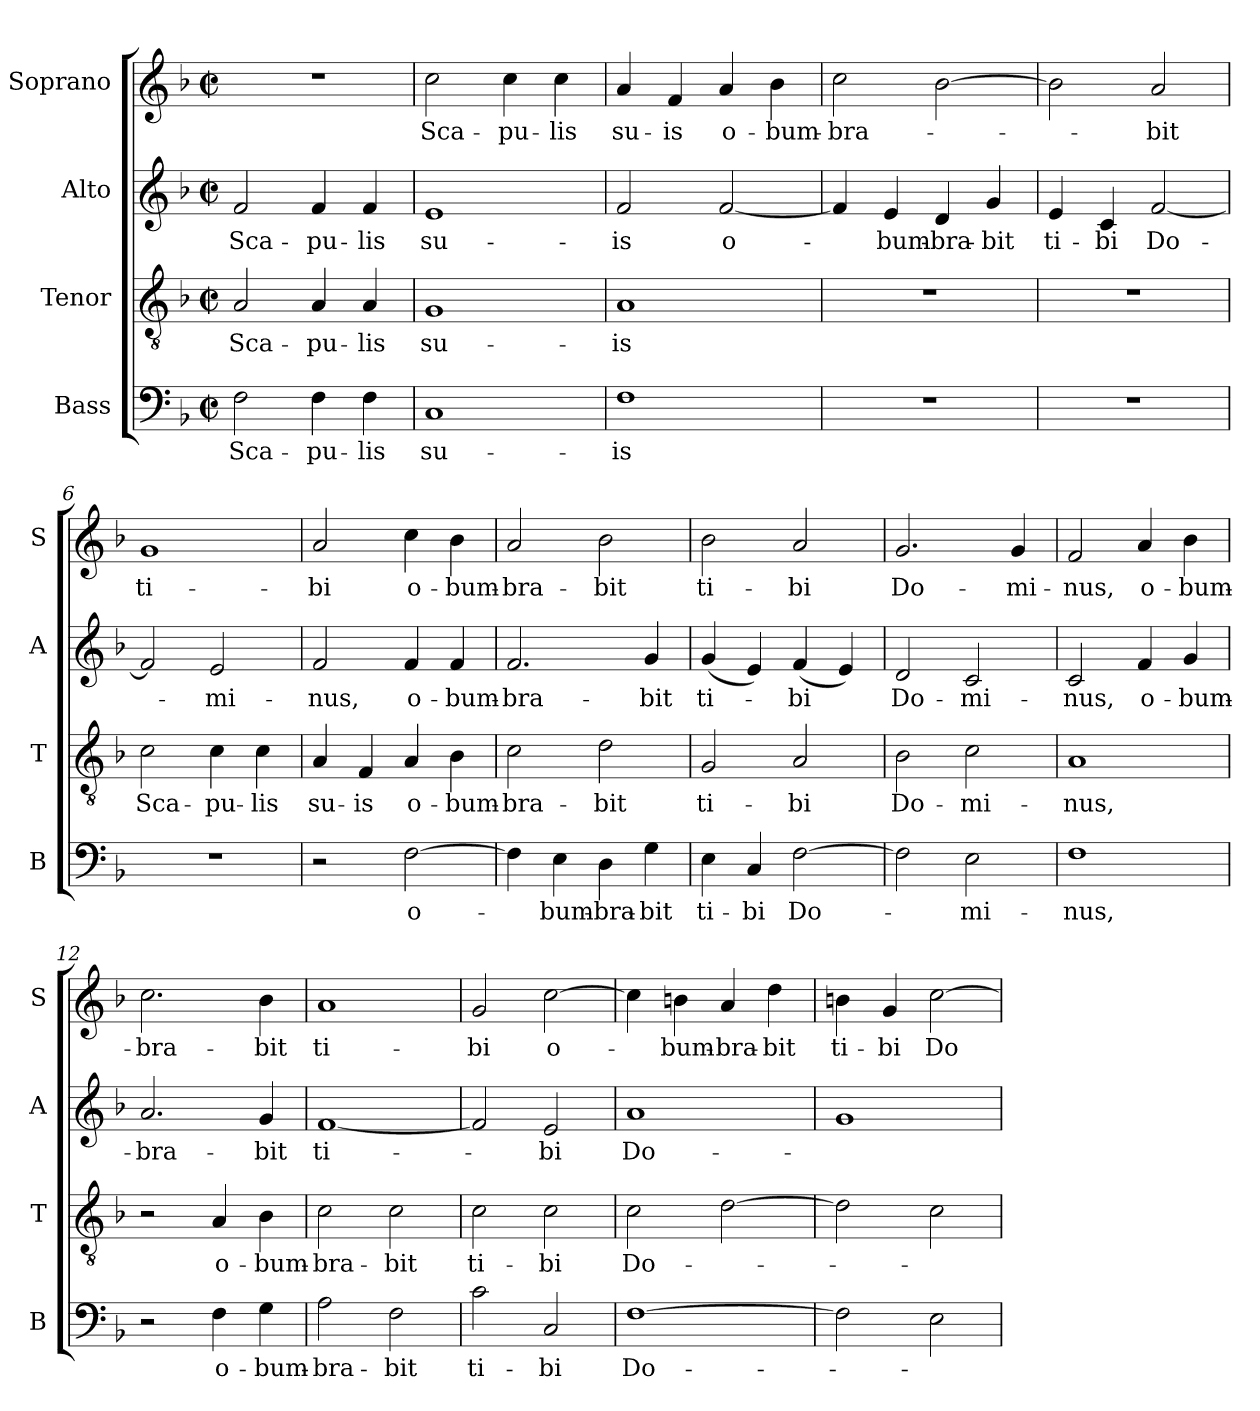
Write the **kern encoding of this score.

**kern	**text	**kern	**text	**kern	**text	**kern	**text
*part4	*part4	*part3	*part3	*part2	*part2	*part1	*part1
*staff4	*staff4	*staff3	*staff3	*staff2	*staff2	*staff1	*staff1
*I"Bass	*	*I"Tenor	*	*I"Alto	*	*I"Soprano	*
*I'B	*	*I'T	*	*I'A	*	*I'S	*
*clefF4	*	*clefGv2	*	*clefG2	*	*clefG2	*
*k[b-]	*	*k[b-]	*	*k[b-]	*	*k[b-]	*
*F:	*	*F:	*	*F:	*	*F:	*
*M2/2	*	*M2/2	*	*M2/2	*	*M2/2	*
*met(c|)	*	*met(c|)	*	*met(c|)	*	*met(c|)	*
*MM180	*	*MM180	*	*MM180	*	*MM180	*
=1	=1	=1	=1	=1	=1	=1	=1
!	!LO:LY:b	!	!LO:LY:b	!	!LO:LY:b	!	!
2F\	Sca-	2A/	Sca-	2f/	Sca-	1r	.
!	!LO:LY:b	!	!LO:LY:b	!	!LO:LY:b	!	!
4F\	-pu-	4A/	-pu-	4f/	-pu-	.	.
!	!LO:LY:b	!	!LO:LY:b	!	!LO:LY:b	!	!
4F\	-lis	4A/	-lis	4f/	-lis	.	.
=2	=2	=2	=2	=2	=2	=2	=2
!	!LO:LY:b	!	!LO:LY:b	!	!LO:LY:b	!	!LO:LY:b
1C	su-	1G	su-	1e	su-	2cc\	Sca-
!	!	!	!	!	!	!	!LO:LY:b
.	.	.	.	.	.	4cc\	-pu-
!	!	!	!	!	!	!	!LO:LY:b
.	.	.	.	.	.	4cc\	-lis
=3	=3	=3	=3	=3	=3	=3	=3
!	!LO:LY:b	!	!LO:LY:b	!	!LO:LY:b	!	!LO:LY:b
1F	-is	1A	-is	2f/	-is	4a/	su-
!	!	!	!	!	!	!	!LO:LY:b
.	.	.	.	.	.	4f/	-is
!	!	!	!	!	!LO:LY:b	!	!LO:LY:b
.	.	.	.	[2f/	o-	4a/	o-
!	!	!	!	!	!	!	!LO:LY:b
.	.	.	.	.	.	4b-\	-bum-
=4	=4	=4	=4	=4	=4	=4	=4
!	!	!	!	!	!	!	!LO:LY:b
1r	.	1r	.	4f/]	.	2cc\	-bra-
!	!	!	!	!	!LO:LY:b	!	!
.	.	.	.	4e/	-bum-	.	.
!	!	!	!	!	!LO:LY:b	!	!
.	.	.	.	4d/	-bra-	[2b-\	.
!	!	!	!	!	!LO:LY:b	!	!
.	.	.	.	4g/	-bit	.	.
=5	=5	=5	=5	=5	=5	=5	=5
!	!	!	!	!	!LO:LY:b	!	!
1r	.	1r	.	4e/	ti-	2b-\]	.
!	!	!	!	!	!LO:LY:b	!	!
.	.	.	.	4c/	-bi	.	.
!	!	!	!	!	!LO:LY:b	!	!LO:LY:b
.	.	.	.	[2f/	Do-	2a/	-bit
=6	=6	=6	=6	=6	=6	=6	=6
!	!	!	!LO:LY:b	!	!	!	!LO:LY:b
1r	.	2c\	Sca-	2f/]	.	1g	ti-
!	!	!	!LO:LY:b	!	!LO:LY:b	!	!
.	.	4c\	-pu-	2e/	-mi-	.	.
!	!	!	!LO:LY:b	!	!	!	!
.	.	4c\	-lis	.	.	.	.
=7	=7	=7	=7	=7	=7	=7	=7
!	!	!	!LO:LY:b	!	!LO:LY:b	!	!LO:LY:b
2r	.	4A/	su-	2f/	-nus,	2a/	-bi
!	!	!	!LO:LY:b	!	!	!	!
.	.	4F/	-is	.	.	.	.
!	!LO:LY:b	!	!LO:LY:b	!	!LO:LY:b	!	!LO:LY:b
[2F\	o-	4A/	o-	4f/	o-	4cc\	o-
!	!	!	!LO:LY:b	!	!LO:LY:b	!	!LO:LY:b
.	.	4B-\	-bum-	4f/	-bum-	4b-\	-bum-
=8	=8	=8	=8	=8	=8	=8	=8
!	!	!	!LO:LY:b	!	!LO:LY:b	!	!LO:LY:b
4F\]	.	2c\	-bra-	2.f/	-bra-	2a/	-bra-
!	!LO:LY:b	!	!	!	!	!	!
4E\	-bum-	.	.	.	.	.	.
!	!LO:LY:b	!	!LO:LY:b	!	!	!	!LO:LY:b
4D\	-bra-	2d\	-bit	.	.	2b-\	-bit
!	!LO:LY:b	!	!	!	!LO:LY:b	!	!
4G\	-bit	.	.	4g/	-bit	.	.
!!LO:LB:g=z
=9	=9	=9	=9	=9	=9	=9	=9
!	!LO:LY:b	!	!LO:LY:b	!	!LO:LY:b	!	!LO:LY:b
4E\	ti-	2G/	ti-	(<4g/	ti-	2b-\	ti-
!	!LO:LY:b	!	!	!	!	!	!
4C/	-bi	.	.	4e/)	.	.	.
!	!LO:LY:b	!	!LO:LY:b	!	!LO:LY:b	!	!LO:LY:b
[2F\	Do-	2A/	-bi	(<4f/	-bi	2a/	-bi
.	.	.	.	4e/)	.	.	.
=10	=10	=10	=10	=10	=10	=10	=10
!	!	!	!LO:LY:b	!	!LO:LY:b	!	!LO:LY:b
2F\]	.	2B-\	Do-	2d/	Do-	2.g/	Do-
!	!LO:LY:b	!	!LO:LY:b	!	!LO:LY:b	!	!
2E\	-mi-	2c\	-mi-	2c/	-mi-	.	.
!	!	!	!	!	!	!	!LO:LY:b
.	.	.	.	.	.	4g/	-mi-
=11	=11	=11	=11	=11	=11	=11	=11
!	!LO:LY:b	!	!LO:LY:b	!	!LO:LY:b	!	!LO:LY:b
1F	-nus,	1A	-nus,	2c/	-nus,	2f/	-nus,
!	!	!	!	!	!LO:LY:b	!	!LO:LY:b
.	.	.	.	4f/	o-	4a/	o-
!	!	!	!	!	!LO:LY:b	!	!LO:LY:b
.	.	.	.	4g/	-bum-	4b-\	-bum-
=12	=12	=12	=12	=12	=12	=12	=12
!	!	!	!	!	!LO:LY:b	!	!LO:LY:b
2r	.	2r	.	2.a/	-bra-	2.cc\	-bra-
!	!LO:LY:b	!	!LO:LY:b	!	!	!	!
4F\	o-	4A/	o-	.	.	.	.
!	!LO:LY:b	!	!LO:LY:b	!	!LO:LY:b	!	!LO:LY:b
4G\	-bum-	4B-\	-bum-	4g/	-bit	4b-\	-bit
=13	=13	=13	=13	=13	=13	=13	=13
!	!LO:LY:b	!	!LO:LY:b	!	!LO:LY:b	!	!LO:LY:b
2A\	-bra-	2c\	-bra-	[1f	ti-	1a	ti-
!	!LO:LY:b	!	!LO:LY:b	!	!	!	!
2F\	-bit	2c\	-bit	.	.	.	.
=14	=14	=14	=14	=14	=14	=14	=14
!	!LO:LY:b	!	!LO:LY:b	!	!	!	!LO:LY:b
2c\	ti-	2c\	ti-	2f/]	.	2g/	-bi
!	!LO:LY:b	!	!LO:LY:b	!	!LO:LY:b	!	!LO:LY:b
2C/	-bi	2c\	-bi	2e/	-bi	[2cc\	o-
=15	=15	=15	=15	=15	=15	=15	=15
!	!LO:LY:b	!	!LO:LY:b	!	!LO:LY:b	!	!
[1F	Do-	2c\	Do-	1a	Do-	4cc\]	.
!	!	!	!	!	!	!	!LO:LY:b
.	.	.	.	.	.	4bn\	-bum-
!	!	!	!	!	!	!	!LO:LY:b
.	.	[2d\	.	.	.	4a/	-bra-
!	!	!	!	!	!	!	!LO:LY:b
.	.	.	.	.	.	4dd\	-bit
=16	=16	=16	=16	=16	=16	=16	=16
!	!	!	!	!	!	!	!LO:LY:b
2F\]	.	2d\]	.	1g	.	4bn\	ti-
!	!	!	!	!	!	!	!LO:LY:b
.	.	.	.	.	.	4g/	-bi
!	!	!	!	!	!	!	!LO:LY:b
2E\	.	2c\	.	.	.	[2cc\	Do-
=	=	=	=	=	=	=	=
*-	*-	*-	*-	*-	*-	*-	*-
